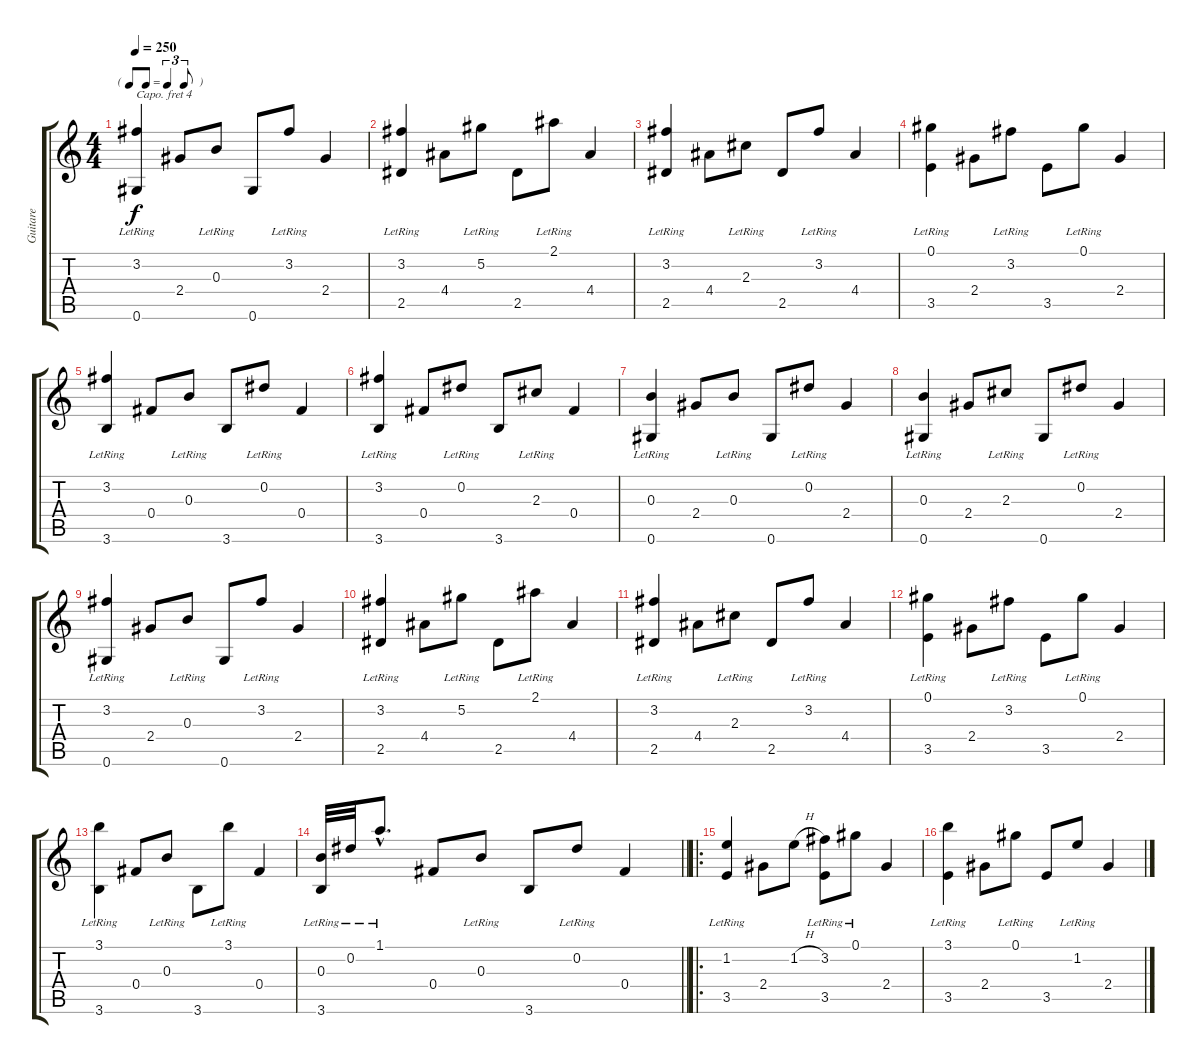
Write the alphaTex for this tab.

\track ("Guitare" "Guitare") {instrument acousticguitarnylon}
\staff {score tabs}
\capo 4
\tuning (E4 B3 G3 D3 A2 E2) {hide}
\ts (4 4)
\tf triplet8th
\tempo 250
\clef g2
\ks c
(3.2{lr} 0.6).4{dy f} 2.4.8 0.3{lr}.8 0.6.8 3.2{lr}.8 2.4.4 |
(3.2{lr} 2.5).4 4.4.8 5.2{lr}.8 2.5.8 2.1{lr}.8 4.4.4 |
(3.2{lr} 2.5).4 4.4.8 2.3{lr}.8 2.5.8 3.2{lr}.8 4.4.4 |
(0.1{lr} 3.5).4 2.4.8 3.2{lr}.8 3.5.8 0.1{lr}.8 2.4.4 |
(3.2{lr} 3.6).4 0.4.8 0.3{lr}.8 3.6.8 0.2{lr}.8 0.4.4 |
(3.2{lr} 3.6).4 0.4.8 0.2{lr}.8 3.6.8 2.3{lr}.8 0.4.4 |
(0.3{lr} 0.6).4 2.4.8 0.3{lr}.8 0.6.8 0.2{lr}.8 2.4.4 |
(0.3{lr} 0.6).4 2.4.8 2.3{lr}.8 0.6.8 0.2{lr}.8 2.4.4 |
(3.2{lr} 0.6).4 2.4.8 0.3{lr}.8 0.6.8 3.2{lr}.8 2.4.4 |
(3.2{lr} 2.5).4 4.4.8 5.2{lr}.8 2.5.8 2.1{lr}.8 4.4.4 |
(3.2{lr} 2.5).4 4.4.8 2.3{lr}.8 2.5.8 3.2{lr}.8 4.4.4 |
(0.1{lr} 3.5).4 2.4.8 3.2{lr}.8 3.5.8 0.1{lr}.8 2.4.4 |
(3.1{lr} 3.6).4 0.4.8 0.3{lr}.8 3.6.8 3.1{lr}.8 0.4.4 |
\barLineRight lightlight
(0.3{lr} 3.6).32 0.2{lr}.32 1.1{hac lr}.8{d} 0.4.8 0.3{lr}.8 3.6.8 0.2{lr}.8 0.4.4 |
\ro
(1.2{lr} 3.5).4 2.4.8 1.2{h}.8 (3.2{lr} 3.5).8 0.1{lr}.8 2.4.4 |
(3.1{lr} 3.5).4 2.4.8 0.1{lr}.8 3.5.8 1.2{lr}.8 2.4.4
